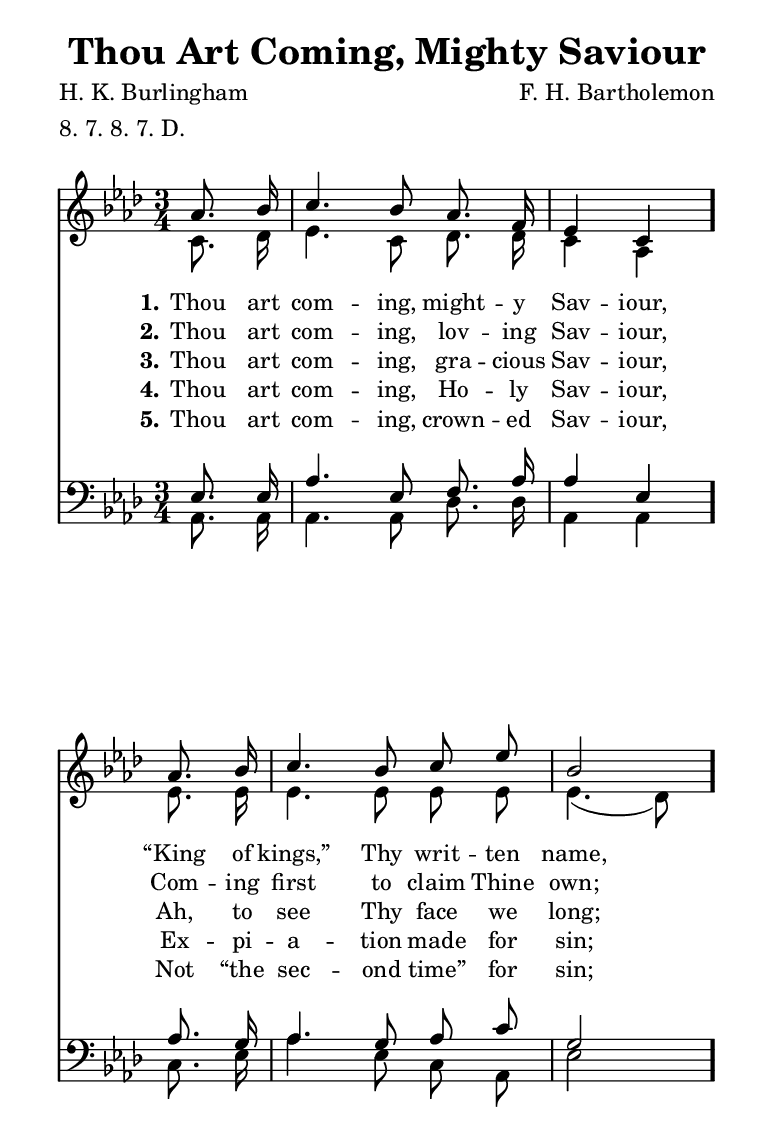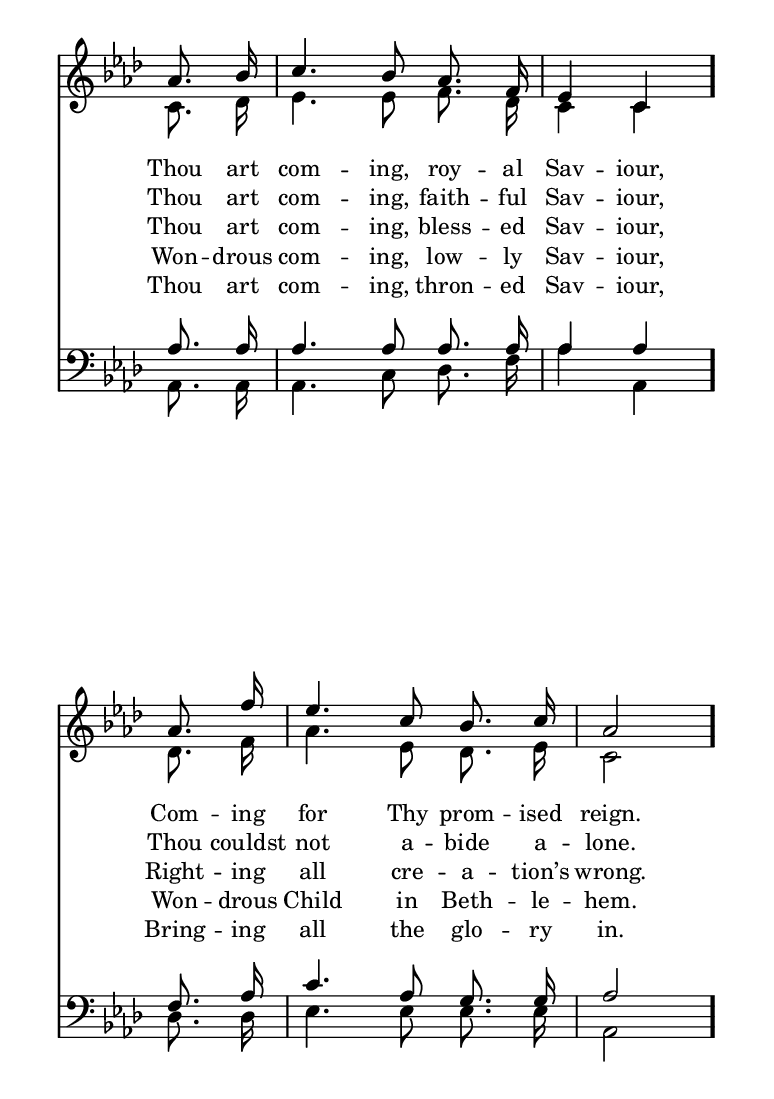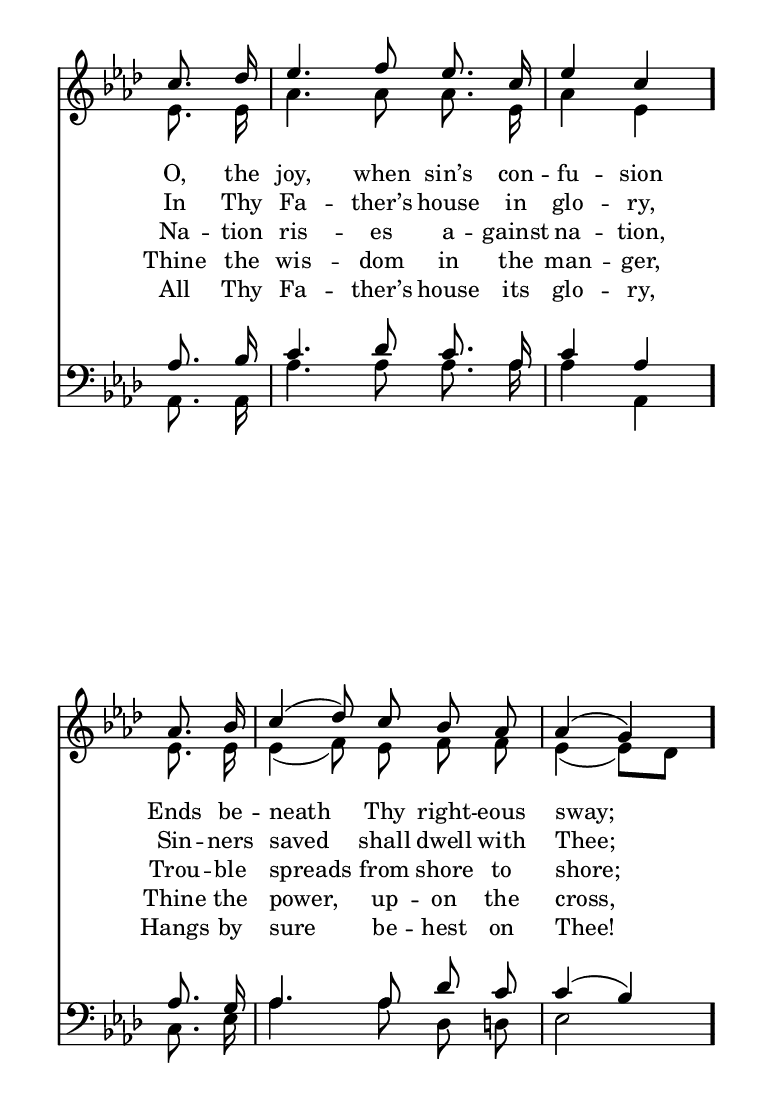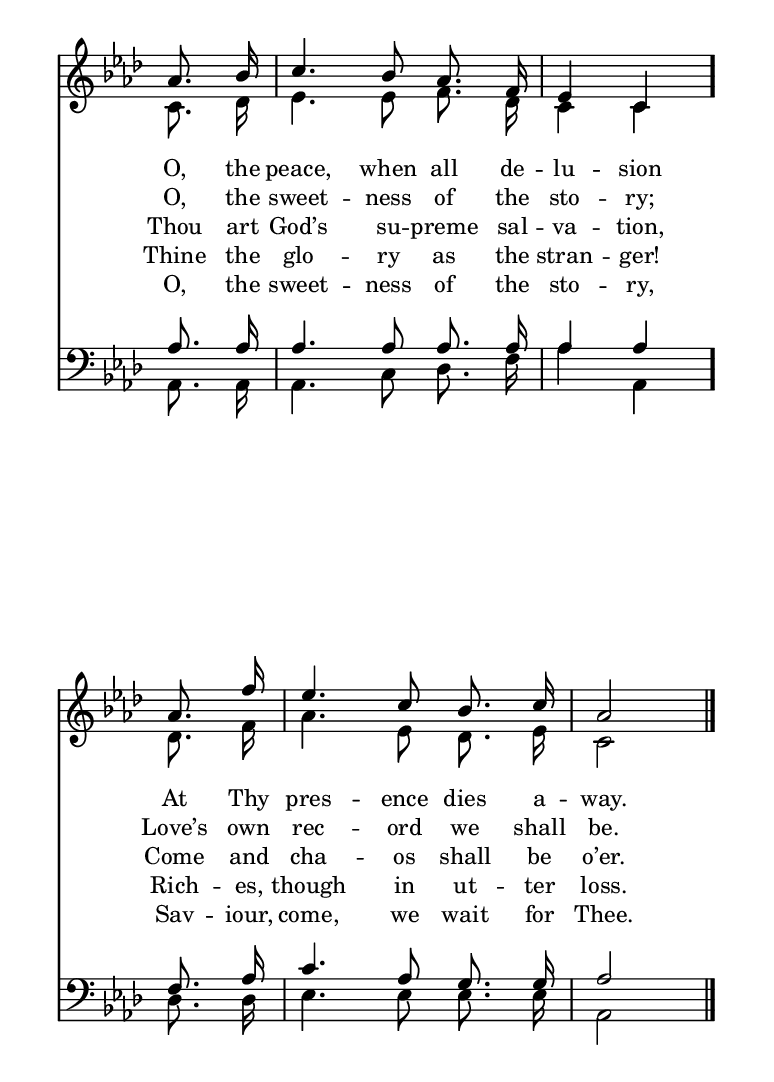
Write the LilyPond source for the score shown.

\include "common/global.ily"
\paper {
  \include "common/paper.ily"
  %ragged-bottom = ##t
  %ragged-last-bottom = ##t
  %systems-per-page = ##f
  %page-count = ##f
}

\header{
  hymnnumber = "272"
  title = "Thou Art Coming, Mighty Saviour"
  tunename = "Autumn"
  meter = "8. 7. 8. 7. D."
  poet = "H. K. Burlingham"
  composer = "F. H. Bartholemon"
  %copyright = ""
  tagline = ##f
}

% for fermata in MIDI
ta = { \tempo 4=80 }
tb = { \tempo 4=40 }

patternAA = { c8. c16 | c4. c8 c8. c16 | c4 c4 }
patternAB = { c8. c16 | c4. c8 c8. c16 | c2 }

patternBA = { c8. c16 | c4. c8 c8 c8   | c2 }
patternBB = { c8. c16 | c4. c8 c8 c8   | c4.( c8) }
patternBC = { c8. c16 | c4( c8) c8 c8 c8 | c4( c4) }
patternBD = { c8. c16 | c4( c8) c8 c8 c8 | c4( c8[) c8] }
patternBE = { c8. c16 | c4.     c8 c8 c8 | c4( c4) }
patternBF = { c8. c16 | c4.     c8 c8 c8 | c2      }

global = {
  \include "common/overrides.ily"
  \override Staff.TimeSignature.style = #'()
  \time 3/4
  \override Score.MetronomeMark.transparent = ##t % hide all fermata changes too
  \ta
  \key aes \major
  \partial 4
  \autoBeamOff
}

notesSoprano = {
\global
\relative c'' {

  \changePitch \patternAA { aes bes | c bes aes f | ees c }
  \changePitch \patternBA { aes' bes | c bes c ees | bes }
  \changePitch \patternAA { aes bes | c bes aes f | ees c }
  \changePitch \patternAB { aes' f' | ees c bes c | aes }

  \changePitch \patternAA { c des | ees f ees c | ees c }
  \changePitch \patternBC { aes bes | c des c bes aes | aes g }
  \changePitch \patternAA { aes bes | c bes aes f | ees c }
  \changePitch \patternAB { aes' f' | ees c bes c | aes }

  \bar "|."

}
}

notesAlto = {
\global
\relative e' {

  \changePitch \patternAA { c des | ees c des des | c aes }
  \changePitch \patternBB { ees' ees | ees ees ees ees | ees des }
  \changePitch \patternAA { c des | ees ees f des | c c }
  \changePitch \patternAB { des f | aes ees des ees | c }

  \changePitch \patternAA { ees ees | aes aes aes ees | aes ees }
  \changePitch \patternBD { ees ees | ees f ees f f | ees ees des }
  \changePitch \patternAA { c des | ees ees f des | c c }
  \changePitch \patternAB { des f | aes ees des ees | c }

}
}

notesTenor = {
\global
\relative a {

  \changePitch \patternAA { ees ees | aes ees f aes | aes ees }
  \changePitch \patternBA { aes g | aes g aes c | g }
  \changePitch \patternAA { aes aes | aes aes aes aes | aes aes }
  \changePitch \patternAB { f aes | c aes g g | aes }

  \changePitch \patternAA { aes bes | c des c aes | c aes }
  \changePitch \patternBE { aes g | aes aes des c | c bes }
  \changePitch \patternAA { aes aes | aes aes aes aes | aes aes }
  \changePitch \patternAB { f aes | c aes g g | aes }

}
}

notesBass = {
\global
\relative f, {

  \changePitch \patternAA { aes aes | aes aes des des | aes aes }
  \changePitch \patternBA { c ees | aes ees c aes | ees' }
  \changePitch \patternAA { aes, aes | aes c des f | aes aes, }
  \changePitch \patternAB { des des | ees ees ees ees | aes, }

  \changePitch \patternAA { aes aes | aes' aes aes aes | aes aes, }
  \changePitch \patternBF { c ees | aes aes des, d | ees }
  \changePitch \patternAA { aes, aes | aes c des f | aes aes, }
  \changePitch \patternAB { des des | ees ees ees ees | aes, }

}
}

wordsA = \lyricmode {
\set stanza = "1."

Thou art com -- ing, might -- y Sav -- iour, \bar "."
“King of kings,” Thy writ -- ten name, \bar "." \break
Thou art com -- ing, roy -- al Sav -- iour, \bar "."
Com -- ing for Thy prom -- ised reign. \bar "." \break
O, the joy, when sin’s con -- fu -- sion \bar "."
Ends be -- neath Thy right -- eous sway; \bar "." \break
O, the peace, when all de -- lu -- sion \bar "."
At Thy pres -- ence dies a -- way. \bar "." \break


}

wordsB = \lyricmode {
\set stanza = "2."

Thou art com -- ing, lov -- ing Sav -- iour,
Com -- ing first to claim Thine own;
Thou art com -- ing, faith -- ful Sav -- iour,
Thou couldst not a -- bide a -- lone.
In Thy Fa -- ther’s house in glo -- ry,
Sin -- ners saved shall dwell with Thee;
O, the sweet -- ness of the sto -- ry;
Love’s own rec -- ord we shall be.

}

wordsC = \lyricmode {
\set stanza = "3."

Thou art com -- ing, gra -- cious Sav -- iour,
Ah, to see Thy face we long;
Thou art com -- ing, bless -- ed Sav -- iour,
Right -- ing all cre -- a -- tion’s wrong.
Na -- tion ris -- es a -- gainst na -- tion,
Trou -- ble spreads from shore to shore;
Thou art God’s su -- preme sal -- va -- tion,
Come and cha -- os shall be o’er.

}

wordsD = \lyricmode {
\set stanza = "4."

Thou art com -- ing, Ho -- ly Sav -- iour,
Ex -- pi -- a -- tion made for sin;
Won -- drous com -- ing, low -- ly Sav -- iour,
Won -- drous Child in Beth -- le -- hem.
Thine the wis -- dom in the man -- ger,
Thine the power, up -- on the cross,
Thine the glo -- ry as the stran -- ger!
Rich -- es, though in ut -- ter loss.

}

wordsE = \lyricmode {
\set stanza = "5."

Thou art com -- ing, crown -- ed Sav -- iour,
Not “the sec -- ond time” for sin;
Thou art com -- ing, thron -- ed Sav -- iour,
Bring -- ing all the glo -- ry in.
All Thy Fa -- ther’s house its glo -- ry,
Hangs by sure be -- hest on Thee!
O, the sweet -- ness of the sto -- ry,
Sav -- iour, come, we wait for Thee.

}

\score {
  \context ChoirStaff <<
    \context Staff = upper <<
      \set ChoirStaff.systemStartDelimiter = #'SystemStartBar
      \context Voice  = sopranos { \voiceOne << \notesSoprano >> }
      \context Voice  = altos { \voiceTwo << \notesAlto >> }
      \context Lyrics = one   \lyricsto sopranos \wordsA
      \context Lyrics = two   \lyricsto sopranos \wordsB
      \context Lyrics = three \lyricsto sopranos \wordsC
      \context Lyrics = four  \lyricsto sopranos \wordsD
      \context Lyrics = five  \lyricsto sopranos \wordsE
    >>
    \context Staff = men <<
      \clef bass
      \context Voice  = tenors { \voiceOne << \notesTenor >> }
      \context Voice  = basses { \voiceTwo << \notesBass >> }
    >>
  >>
  \layout {
    \include "common/layout.ily"
  }
  \midi{
    \include "common/midi.ily"
  }
}

\version "2.18.0"  % necessary for upgrading to future LilyPond versions.

% vi:set et ts=2 sw=2 ai nocindent syntax=lilypond:
